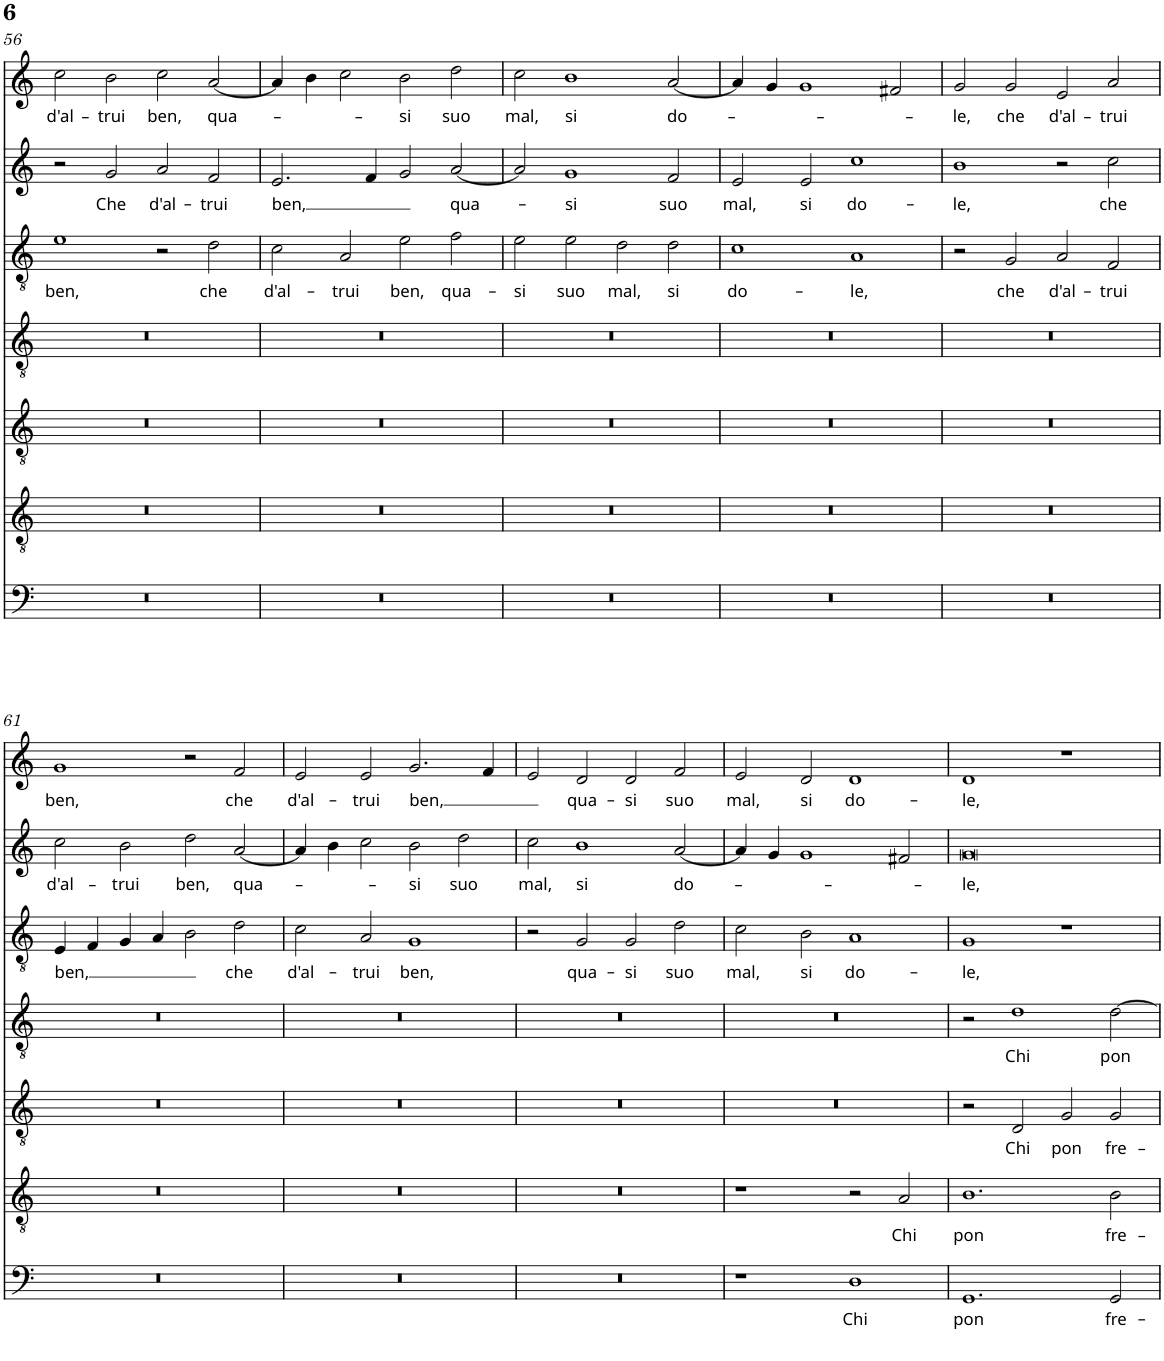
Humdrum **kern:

**kern	**text	**kern	**text	**kern	**text	**kern	**text	**kern	**text	**kern	**text	**kern	**text
*part7	*part7	*part6	*part6	*part5	*part5	*part4	*part4	*part3	*part3	*part2	*part2	*part1	*part1
*staff7	*staff7	*staff6	*staff6	*staff5	*staff5	*staff4	*staff4	*staff3	*staff3	*staff2	*staff2	*staff1	*staff1
*I"Bassus	*	*I"Quintus	*	*I"Settima	*	*I"Altus	*	*I"Tenor	*	*I"Sesto	*	*I"Cantus	*
!!LO:PB:g=z
*clefF4	*	*clefGv2	*	*clefGv2	*	*clefGv2	*	*clefGv2	*	*clefG2	*	*clefG2	*
*k[]	*	*k[]	*	*k[]	*	*k[]	*	*k[]	*	*k[]	*	*k[]	*
*M4/2	*	*M4/2	*	*M4/2	*	*M4/2	*	*M4/2	*	*M4/2	*	*M4/2	*
=56	=56	=56	=56	=56	=56	=56	=56	=56	=56	=56	=56	=56	=56
!	!	!	!	!	!	!	!	!	!LO:LY:b	!	!	!	!LO:LY:b
0r	.	0r	.	0r	.	0r	.	1e	ben,	2r	.	2cc\	d'al-
!	!	!	!	!	!	!	!	!	!	!	!LO:LY:b	!	!LO:LY:b
.	.	.	.	.	.	.	.	.	.	2g/	Che	2b\	-trui
!	!	!	!	!	!	!	!	!	!	!	!LO:LY:b	!	!LO:LY:b
.	.	.	.	.	.	.	.	2r	.	2a/	d'al-	2cc\	ben,
!	!	!	!	!	!	!	!	!	!LO:LY:b	!	!LO:LY:b	!	!LO:LY:b
.	.	.	.	.	.	.	.	2d\	che	2f/	-trui	[<2a/	qua-
=57	=57	=57	=57	=57	=57	=57	=57	=57	=57	=57	=57	=57	=57
!	!	!	!	!	!	!	!	!	!LO:LY:b	!	!LO:LY:b	!	!
0r	.	0r	.	0r	.	0r	.	2c\	d'al-	2.e/	ben,	4a/]	.
.	.	.	.	.	.	.	.	.	.	.	.	4b\	.
!	!	!	!	!	!	!	!	!	!LO:LY:b	!	!	!	!
.	.	.	.	.	.	.	.	2A/	-trui	.	.	2cc\	.
.	.	.	.	.	.	.	.	.	.	4f/	.	.	.
!	!	!	!	!	!	!	!	!	!LO:LY:b	!	!	!	!LO:LY:b
.	.	.	.	.	.	.	.	2e\	ben,	2g/	.	2b\	-si
!	!	!	!	!	!	!	!	!	!LO:LY:b	!	!LO:LY:b	!	!LO:LY:b
.	.	.	.	.	.	.	.	2f\	qua-	[<2a/	qua-	2dd\	suo
=58	=58	=58	=58	=58	=58	=58	=58	=58	=58	=58	=58	=58	=58
!	!	!	!	!	!	!	!	!	!LO:LY:b	!	!	!	!LO:LY:b
0r	.	0r	.	0r	.	0r	.	2e\	-si	2a/]	.	2cc\	mal,
!	!	!	!	!	!	!	!	!	!LO:LY:b	!	!LO:LY:b	!	!LO:LY:b
.	.	.	.	.	.	.	.	2e\	suo	1g	-si	1b	si
!	!	!	!	!	!	!	!	!	!LO:LY:b	!	!	!	!
.	.	.	.	.	.	.	.	2d\	mal,	.	.	.	.
!	!	!	!	!	!	!	!	!	!LO:LY:b	!	!LO:LY:b	!	!LO:LY:b
.	.	.	.	.	.	.	.	2d\	si	2f/	suo	[2a/	do-
=59	=59	=59	=59	=59	=59	=59	=59	=59	=59	=59	=59	=59	=59
!	!	!	!	!	!	!	!	!	!LO:LY:b	!	!LO:LY:b	!	!
0r	.	0r	.	0r	.	0r	.	1c	do-	2e/	mal,	4a/]	.
.	.	.	.	.	.	.	.	.	.	.	.	4g/	.
!	!	!	!	!	!	!	!	!	!	!	!LO:LY:b	!	!
.	.	.	.	.	.	.	.	.	.	2e/	si	1g	.
!	!	!	!	!	!	!	!	!	!LO:LY:b	!	!LO:LY:b	!	!
.	.	.	.	.	.	.	.	1A	-le,	1cc	do-	.	.
.	.	.	.	.	.	.	.	.	.	.	.	2f#X/	.
=60	=60	=60	=60	=60	=60	=60	=60	=60	=60	=60	=60	=60	=60
!	!	!	!	!	!	!	!	!	!	!	!LO:LY:b	!	!LO:LY:b
0r	.	0r	.	0r	.	0r	.	2r	.	1b	-le,	2g/	-le,
!	!	!	!	!	!	!	!	!	!LO:LY:b	!	!	!	!LO:LY:b
.	.	.	.	.	.	.	.	2G/	che	.	.	2g/	che
!	!	!	!	!	!	!	!	!	!LO:LY:b	!	!	!	!LO:LY:b
.	.	.	.	.	.	.	.	2A/	d'al-	2r	.	2e/	d'al-
!	!	!	!	!	!	!	!	!	!LO:LY:b	!	!LO:LY:b	!	!LO:LY:b
.	.	.	.	.	.	.	.	2F/	-trui	2cc\	che	2a/	-trui
!!LO:LB:g=z
=61	=61	=61	=61	=61	=61	=61	=61	=61	=61	=61	=61	=61	=61
!	!	!	!	!	!	!	!	!	!LO:LY:b	!	!LO:LY:b	!	!LO:LY:b
0r	.	0r	.	0r	.	0r	.	4E/	ben,	2cc\	d'al-	1g	ben,
.	.	.	.	.	.	.	.	4F/	.	.	.	.	.
!	!	!	!	!	!	!	!	!	!	!	!LO:LY:b	!	!
.	.	.	.	.	.	.	.	4G/	.	2b\	-trui	.	.
.	.	.	.	.	.	.	.	4A/	.	.	.	.	.
!	!	!	!	!	!	!	!	!	!	!	!LO:LY:b	!	!
.	.	.	.	.	.	.	.	2B\	.	2dd\	ben,	2r	.
!	!	!	!	!	!	!	!	!	!LO:LY:b	!	!LO:LY:b	!	!LO:LY:b
.	.	.	.	.	.	.	.	2d\	che	[<2a/	qua-	2f/	che
=62	=62	=62	=62	=62	=62	=62	=62	=62	=62	=62	=62	=62	=62
!	!	!	!	!	!	!	!	!	!LO:LY:b	!	!	!	!LO:LY:b
0r	.	0r	.	0r	.	0r	.	2c\	d'al-	4a/]	.	2e/	d'al-
.	.	.	.	.	.	.	.	.	.	4b\	.	.	.
!	!	!	!	!	!	!	!	!	!LO:LY:b	!	!	!	!LO:LY:b
.	.	.	.	.	.	.	.	2A/	-trui	2cc\	.	2e/	-trui
!	!	!	!	!	!	!	!	!	!LO:LY:b	!	!LO:LY:b	!	!LO:LY:b
.	.	.	.	.	.	.	.	1G	ben,	2b\	-si	2.g/	ben,
!	!	!	!	!	!	!	!	!	!	!	!LO:LY:b	!	!
.	.	.	.	.	.	.	.	.	.	2dd\	suo	.	.
.	.	.	.	.	.	.	.	.	.	.	.	4f/	.
=63	=63	=63	=63	=63	=63	=63	=63	=63	=63	=63	=63	=63	=63
!	!	!	!	!	!	!	!	!	!	!	!LO:LY:b	!	!
0r	.	0r	.	0r	.	0r	.	2r	.	2cc\	mal,	2e/	.
!	!	!	!	!	!	!	!	!	!LO:LY:b	!	!LO:LY:b	!	!LO:LY:b
.	.	.	.	.	.	.	.	2G/	qua-	1b	si	2d/	qua-
!	!	!	!	!	!	!	!	!	!LO:LY:b	!	!	!	!LO:LY:b
.	.	.	.	.	.	.	.	2G/	-si	.	.	2d/	-si
!	!	!	!	!	!	!	!	!	!LO:LY:b	!	!LO:LY:b	!	!LO:LY:b
.	.	.	.	.	.	.	.	2d\	suo	[<2a/	do-	2f/	suo
=64	=64	=64	=64	=64	=64	=64	=64	=64	=64	=64	=64	=64	=64
!	!	!	!	!	!	!	!	!	!LO:LY:b	!	!	!	!LO:LY:b
1r	.	1r	.	0r	.	0r	.	2c\	mal,	4a/]	.	2e/	mal,
.	.	.	.	.	.	.	.	.	.	4g/	.	.	.
!	!	!	!	!	!	!	!	!	!LO:LY:b	!	!	!	!LO:LY:b
.	.	.	.	.	.	.	.	2B\	si	1g	.	2d/	si
!	!LO:LY:b	!	!	!	!	!	!	!	!LO:LY:b	!	!	!	!LO:LY:b
1D	Chi	2r	.	.	.	.	.	1A	do-	.	.	1d	do-
!	!	!	!LO:LY:b	!	!	!	!	!	!	!	!	!	!
.	.	2A/	Chi	.	.	.	.	.	.	2f#X/	.	.	.
=65	=65	=65	=65	=65	=65	=65	=65	=65	=65	=65	=65	=65	=65
!	!LO:LY:b	!	!LO:LY:b	!	!	!	!	!	!LO:LY:b	!	!LO:LY:b	!	!LO:LY:b
1.GG	pon	1.B	pon	2r	.	2r	.	1G	-le,	0g	-le,	1d	-le,
!	!	!	!	!	!LO:LY:b	!	!LO:LY:b	!	!	!	!	!	!
.	.	.	.	2D/	Chi	1d	Chi	.	.	.	.	.	.
!	!	!	!	!	!LO:LY:b	!	!	!	!	!	!	!	!
.	.	.	.	2G/	pon	.	.	1r	.	.	.	1r	.
!	!LO:LY:b	!	!LO:LY:b	!	!LO:LY:b	!	!LO:LY:b	!	!	!	!	!	!
2GG/	fre-	2B\	fre-	2G/	fre-	[>2d\	pon	.	.	.	.	.	.
=	=	=	=	=	=	=	=	=	=	=	=	=	=
*-	*-	*-	*-	*-	*-	*-	*-	*-	*-	*-	*-	*-	*-
